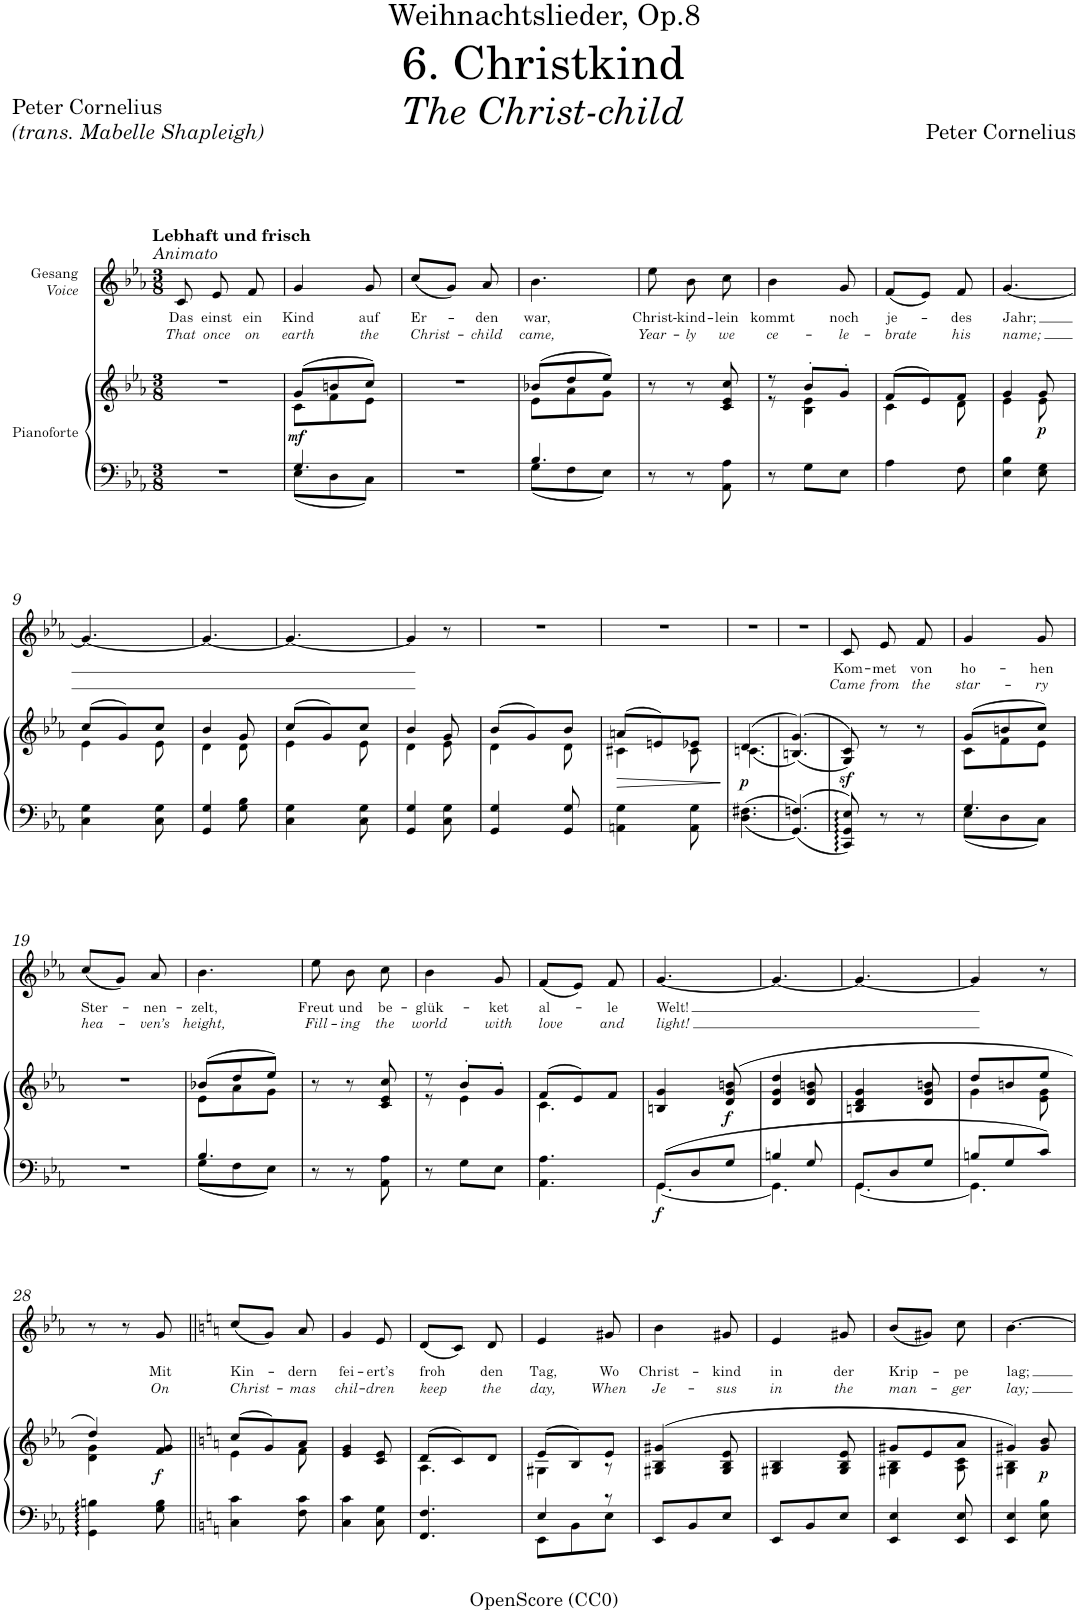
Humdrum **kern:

**kern	**kern	**dynam	**kern	**text	**text
*part2	*part2	*part2	*part1	*part1	*part1
*staff3	*staff2	*staff2/3	*staff1	*staff1	*staff1
*I"Pianoforte	*	*	*I"Gesang Voice	*	*
*I'Pno	*	*	*	*	*
*clefF4	*clefG2	*	*clefG2	*	*
*k[b-e-a-]	*k[b-e-a-]	*	*k[b-e-a-]	*	*
*M3/8	*M3/8	*	*M3/8	*	*
=1	=1	=1	=1	=1	=1
!	!	!	!LO:TX:a:B:t=Lebhaft und frisch	!	!
!	!	!	!LO:TX:a:i:t=Animato	!	!
!	!	!	!	!LO:LY:b	!LO:LY:b
4.r	4.r	.	8c/	Das	That
!	!	!	!	!LO:LY:b	!LO:LY:b
.	.	.	8e-/	einst	once
!	!	!	!	!LO:LY:b	!LO:LY:b
.	.	.	8f/	ein	on
=2	=2	=2	=2	=2	=2
*^	*^	*	*	*	*
!	!	!	!	!LO:DY:b	!	!LO:LY:b	!LO:LY:b
4.G/	8E-\L	(8g/L	8c\L	mf	4g/	Kind	earth
.	8D\	8bn/	8f\	.	.	.	.
!	!	!	!	!	!	!LO:LY:b	!LO:LY:b
.	8C\J	8cc/J)	8e-\J	.	8g/	auf	the
=3	=3	=3	=3	=3	=3	=3	=3
!	!	!	!	!	!	!LO:LY:b	!LO:LY:b
*v	*v	*	*	*	*	*	*
*	*v	*v	*	*	*	*
4.r	4.r	.	(8cc/L	Er-	Christ-
.	.	.	8g/J)	.	.
!	!	!	!	!LO:LY:b	!LO:LY:b
.	.	.	8a-/	-den	-child
=4	=4	=4	=4	=4	=4
*^	*^	*	*	*	*
!	!	!	!	!	!	!LO:LY:b	!LO:LY:b
4.B-/	8G\L	(8b-X/L	8e-\L	.	4.b-\	war,	came,
.	8F\	8dd/	8a-\	.	.	.	.
.	8E-\J	8ee-/J)	8g\J	.	.	.	.
=5	=5	=5	=5	=5	=5	=5	=5
!	!	!	!	!	!	!LO:LY:b	!LO:LY:b
*v	*v	*	*	*	*	*	*
*	*v	*v	*	*	*	*
8r	8r	.	8ee-\	Christ-	Year-
!	!	!	!	!LO:LY:b	!LO:LY:b
8r	8r	.	8b-\	-kind-	-ly
!	!	!	!	!LO:LY:b	!LO:LY:b
8AA-\ 8A-\	8c/ 8e-/ 8cc/	.	8cc\	-lein	we
=6	=6	=6	=6	=6	=6
*	*^	*	*	*	*
!	!	!	!	!	!LO:LY:b	!LO:LY:b
8r	8r	8r	.	4b-\	kommt	ce-
8G\L	8b-'/L	4B-\ 4e-\	.	.	.	.
!	!	!	!	!	!LO:LY:b	!LO:LY:b
8E-\J	8g'/J	.	.	8g/	noch	-le-
=7	=7	=7	=7	=7	=7	=7
!	!	!	!	!	!LO:LY:b	!LO:LY:b
4A-\	(8f/L	4c\	.	(8f/L	je-	-brate
.	8e-/)	.	.	8e-/J)	.	.
!	!	!	!	!	!LO:LY:b	!LO:LY:b
8F\	8f/J	8d\	.	8f/	-des	his
=8	=8	=8	=8	=8	=8	=8
!	!	!	!	!	!LO:LY:b	!LO:LY:b
4E-\ 4B-\	4g/	4e-\	.	[4.g/	Jahr;	name;
!	!	!	!LO:DY:b	!	!	!
8E-\ 8G\	8g/	8e-\	p	.	.	.
!!LO:LB:g=z
=9	=9	=9	=9	=9	=9	=9
4C\ 4G\	(8cc/L	4e-\	.	4.g/_	.	.
.	8g/)	.	.	.	.	.
8C\ 8G\	8cc/J	8e-\	.	.	.	.
=10	=10	=10	=10	=10	=10	=10
4GG/ 4G/	4b-/	4d\	.	4.g/_	.	.
8G\ 8B-\	8g/	8d\	.	.	.	.
=11	=11	=11	=11	=11	=11	=11
4C\ 4G\	(8cc/L	4e-\	.	4.g/_	.	.
.	8g/)	.	.	.	.	.
8C\ 8G\	8cc/J	8e-\	.	.	.	.
=12	=12	=12	=12	=12	=12	=12
4GG/ 4G/	4b-/	4d\	.	4g/]	.	.
8C\ 8G\	8g/	8e-\	.	8r	.	.
=13	=13	=13	=13	=13	=13	=13
4GG/ 4G/	(8b-/L	4d\	.	4.r	.	.
.	8g/)	.	.	.	.	.
8GG/ 8G/	8b-/J	8d\	.	.	.	.
=14	=14	=14	=14	=14	=14	=14
!	!	!	!LO:HP:b	!	!	!
4AAn\ 4G\	(8an/L	4c#X\	>	4.r	.	.
.	8en/)	.	.	.	.	.
8AA\ 8G\	8e-X/J	8c#\	.	.	.	.
*	*v	*v	*	*	*	*
.	.	]	.	.	.
=15	=15	=15	=15	=15	=15
*	*^	*	*	*	*
!	!	!	!LO:DY:b	!	!	!
4.D\ 4.F#X\	(4.d/	(<4.cn\	p	4.r	.	.
*	*v	*v	*	*	*	*
=16	=16	=16	=16	=16	=16
4.GG/ 4.Fn/	(>(4.Bn/ 4.g/))	.	4.r	.	.
=17	=17	=17	=17	=17	=17
!	!	!	!	!LO:LY:b	!LO:LY:b
8CC/ 8GG/ 8E-/	8G/z< 8c/z<))	.	8c/	Kom-	Came
!	!	!	!	!LO:LY:b	!LO:LY:b
8r	8r	.	8e-/	-met	from
!	!	!	!	!LO:LY:b	!LO:LY:b
8r	8r	.	8f/	von	the
=18	=18	=18	=18	=18	=18
*^	*^	*	*	*	*
!	!	!	!	!	!	!LO:LY:b	!LO:LY:b
4.G/	8E-\L	(8g/L	8c\L	.	4g/	ho-	star-
.	8D\	8bn/	8f\	.	.	.	.
!	!	!	!	!	!	!LO:LY:b	!LO:LY:b
.	8C\J	8cc/J)	8e-\J	.	8g/	-hen	-ry
!!LO:LB:g=z
=19	=19	=19	=19	=19	=19	=19	=19
!	!	!	!	!	!	!LO:LY:b	!LO:LY:b
*v	*v	*	*	*	*	*	*
*	*v	*v	*	*	*	*
4.r	4.r	.	(8cc/L	Ster-	hea-
.	.	.	8g/J)	.	.
!	!	!	!	!LO:LY:b	!LO:LY:b
.	.	.	8a-/	-nen-	-ven’s
=20	=20	=20	=20	=20	=20
*^	*^	*	*	*	*
!	!	!	!	!	!	!LO:LY:b	!LO:LY:b
4.B-/	8G\L	(8b-X/L	8e-\L	.	4.b-\	-zelt,	height,
.	8F\	8dd/	8a-\	.	.	.	.
.	8E-\J	8ee-/J)	8g\J	.	.	.	.
=21	=21	=21	=21	=21	=21	=21	=21
!	!	!	!	!	!	!LO:LY:b	!LO:LY:b
*v	*v	*	*	*	*	*	*
*	*v	*v	*	*	*	*
8r	8r	.	8ee-\	Freut	Fill-
!	!	!	!	!LO:LY:b	!LO:LY:b
8r	8r	.	8b-\	und	-ing
!	!	!	!	!LO:LY:b	!LO:LY:b
8AA-\ 8A-\	8c/ 8e-/ 8cc/	.	8cc\	be-	the
=22	=22	=22	=22	=22	=22
*	*^	*	*	*	*
!	!	!	!	!	!LO:LY:b	!LO:LY:b
8r	8r	8r	.	4b-\	-glük-	world
8G\L	8b-'/L	4e-\	.	.	.	.
!	!	!	!	!	!LO:LY:b	!LO:LY:b
8E-\J	8g'/J	.	.	8g/	-ket	with
=23	=23	=23	=23	=23	=23	=23
!	!	!	!	!	!LO:LY:b	!LO:LY:b
4.AA-\ 4.A-\	(8f/L	4.c\	.	(8f/L	al-	love
.	8e-/)	.	.	8e-/J)	.	.
!	!	!	!	!	!LO:LY:b	!LO:LY:b
.	8f/J	.	.	8f/	-le	and
*	*v	*v	*	*	*	*
=24	=24	=24	=24	=24	=24
*^	*	*	*	*	*
!	!	!	!LO:DY:b=2	!	!LO:LY:b	!LO:LY:b
8GG/L	[4.GG\	4Bn/ 4g/	f	[4.g/	Welt!	light!
8D/	.	.	.	.	.	.
!	!	!	!LO:DY:b	!	!	!
8G/J	.	(8d/ 8g/ 8bn/	f	.	.	.
=25	=25	=25	=25	=25	=25	=25
4Bn/	4.GG\]	4d/ 4g/ 4dd/	.	4.g/_	.	.
8G/	.	8d/ 8g/ 8bn/	.	.	.	.
=26	=26	=26	=26	=26	=26	=26
8GG/L	[4.GG\	4Bn/ 4d/ 4g/	.	4.g/_	.	.
8D/	.	.	.	.	.	.
8G/J	.	8d/ 8g/ 8bn/	.	.	.	.
=27	=27	=27	=27	=27	=27	=27
*	*	*^	*	*	*	*
8Bn/L	4.GG\]	8dd/L	4g\	.	4g/]	.	.
8G/	.	8bn/	.	.	.	.	.
8c/J	.	8ee-/J	8e-\ 8g\	.	8r	.	.
*v	*v	*	*	*	*	*	*
!!LO:LB:g=z
=28	=28	=28	=28	=28	=28	=28
4GG\ 4Bn\	4dd/)	4d\ 4g\	.	8r	.	.
.	.	.	.	8r	.	.
!	!	!	!LO:DY:b	!	!LO:LY:b	!LO:LY:b
8G\ 8B\	8f/ 8g/	8ryy	f	8g/	Mit	On
=29||	=29||	=29||	=29||	=29||	=29||	=29||
*k[]	*k[]	*	*	*k[]	*	*
!	!	!	!	!	!LO:LY:b	!LO:LY:b
4C\ 4c\	(8cc/L	4e\	.	(8cc/L	Kin-	Christ-
.	8g/)	.	.	8g/J)	.	.
!	!	!	!	!	!LO:LY:b	!LO:LY:b
8F\ 8c\	8a/J	8f\	.	8a/	-dern	-mas
=30	=30	=30	=30	=30	=30	=30
!	!	!	!	!	!LO:LY:b	!LO:LY:b
*	*v	*v	*	*	*	*
4C\ 4c\	4e/ 4g/	.	4g/	fei-	chil-
!	!	!	!	!LO:LY:b	!LO:LY:b
8C\ 8G\	8c/ 8e/	.	8e/	-ert’s	-dren
=31	=31	=31	=31	=31	=31
*	*^	*	*	*	*
!	!	!	!	!	!LO:LY:b	!LO:LY:b
4.FF/ 4.F/	(8d/L	4.A\	.	(8d/L	froh	keep
.	8c/)	.	.	8c/J)	.	.
!	!	!	!	!	!LO:LY:b	!LO:LY:b
.	8d/J	.	.	8d/	den	the
=32	=32	=32	=32	=32	=32	=32
*^	*	*	*	*	*	*
!	!	!	!	!	!	!LO:LY:b	!LO:LY:b
4E/	8EE\L	(8e/L	4G#X\	.	4e/	Tag,	day,
.	8BB\	8B/)	.	.	.	.	.
!	!	!	!	!	!	!LO:LY:b	!LO:LY:b
8r	8E\J	8e/J	8r	.	8g#X/	Wo	When
=33	=33	=33	=33	=33	=33	=33	=33
!	!	!	!	!	!	!LO:LY:b	!LO:LY:b
*v	*v	*	*	*	*	*	*
*	*v	*v	*	*	*	*
8EE/L	(4G#X/ 4B/ 4g#X/	.	4b\	Christ-	Je-
8BB/	.	.	.	.	.
!	!	!	!	!LO:LY:b	!LO:LY:b
8E/J	8G#/ 8B/ 8e/	.	8g#X/	-kind	-sus
=34	=34	=34	=34	=34	=34
!	!	!	!	!LO:LY:b	!LO:LY:b
8EE/L	4G#X/ 4B/	.	4e/	in	in
8BB/	.	.	.	.	.
!	!	!	!	!LO:LY:b	!LO:LY:b
8E/J	8G#/ 8B/ 8e/	.	8g#X/	der	the
=35	=35	=35	=35	=35	=35
*	*^	*	*	*	*
!	!	!	!	!	!LO:LY:b	!LO:LY:b
4EE/ 4E/	8g#X/L	4G#X\ 4B\	.	(8b/L	Krip-	man-
.	8e/	.	.	8g#X/J)	.	.
!	!	!	!	!	!LO:LY:b	!LO:LY:b
8EE/ 8E/	8a/J	8A\ 8c\	.	8cc\	-pe	-ger
=36	=36	=36	=36	=36	=36	=36
!	!	!	!	!	!LO:LY:b	!LO:LY:b
4EE/ 4E/	4g#X/)	4G#X\ 4B\	.	[4.b\	lag;	lay;
!	!	!	!LO:DY:b	!	!	!
8E\ 8B\	8g#/ 8b/	8ryy	p	.	.	.
*	*v	*v	*	*	*	*
=	=	=	=	=	=
*-	*-	*-	*-	*-	*-
